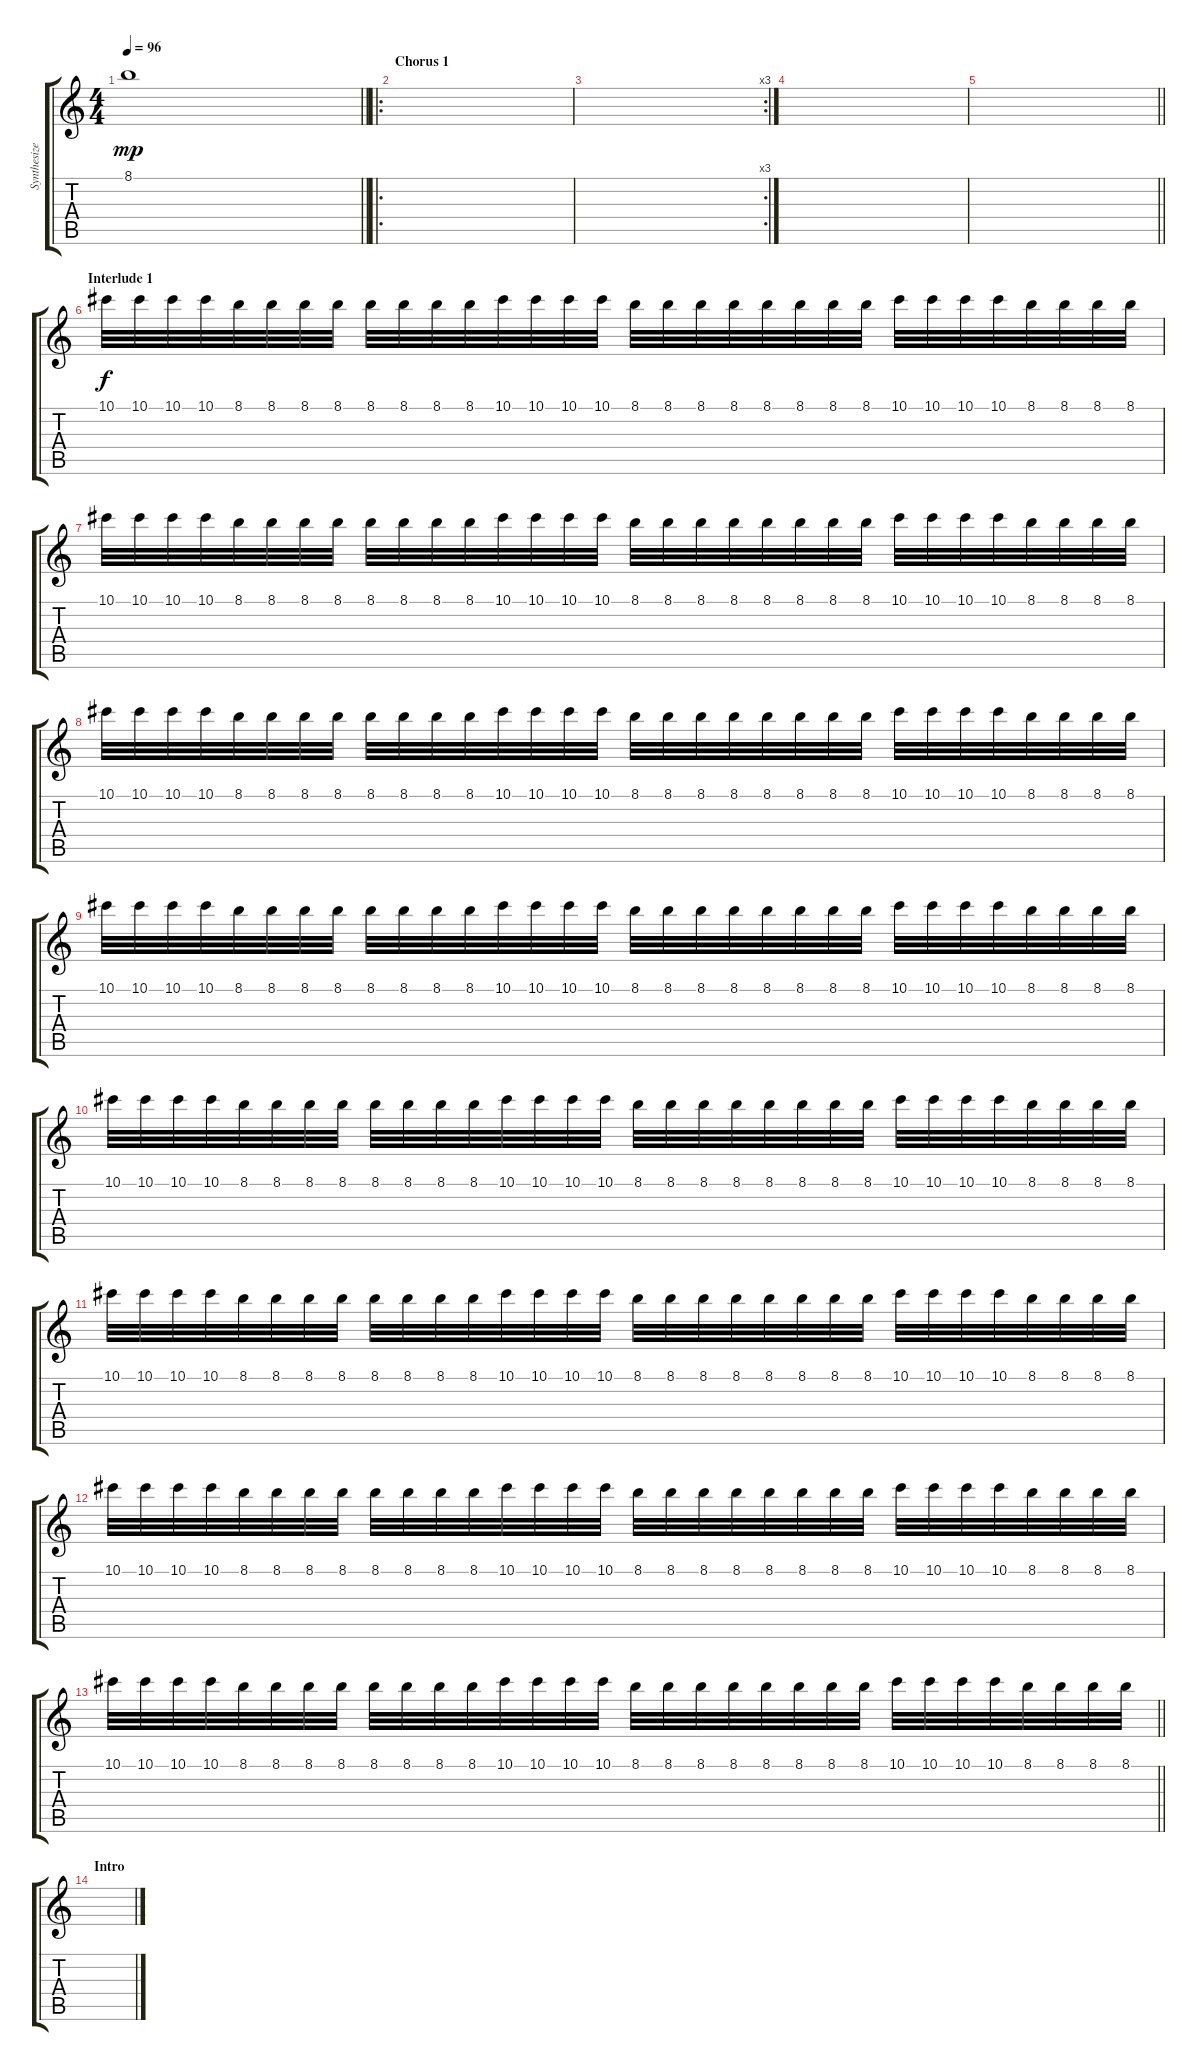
\track ("Synthesizer" "Synthesize") {instrument distortionguitar}
\staff {score tabs}
\tuning (Eb4 Bb3 Gb3 Db3 Ab2 Db2) {hide}
\ts (4 4)
\tempo 96
\clef g2
\barLineRight lightlight
\ks c
8.1{t}.1{dy mp} |
\ro
\section ("" "Chorus 1")
|
\rc 3
|
|
\barLineRight lightlight
|
\section ("" "Interlude 1")
10.1.32{dy f volume 7} 10.1.32 10.1.32 10.1.32 8.1.32 8.1.32 8.1.32 8.1.32 8.1.32 8.1.32 8.1.32 8.1.32 10.1.32 10.1.32 10.1.32 10.1.32 8.1.32 8.1.32 8.1.32 8.1.32 8.1.32 8.1.32 8.1.32 8.1.32 10.1.32 10.1.32 10.1.32 10.1.32 8.1.32 8.1.32 8.1.32 8.1.32 |
10.1.32 10.1.32 10.1.32 10.1.32 8.1.32 8.1.32 8.1.32 8.1.32 8.1.32 8.1.32 8.1.32 8.1.32 10.1.32 10.1.32 10.1.32 10.1.32 8.1.32 8.1.32 8.1.32 8.1.32 8.1.32 8.1.32 8.1.32 8.1.32 10.1.32 10.1.32 10.1.32 10.1.32 8.1.32 8.1.32 8.1.32 8.1.32 |
10.1.32 10.1.32 10.1.32 10.1.32 8.1.32 8.1.32 8.1.32 8.1.32 8.1.32 8.1.32 8.1.32 8.1.32 10.1.32 10.1.32 10.1.32 10.1.32 8.1.32 8.1.32 8.1.32 8.1.32 8.1.32 8.1.32 8.1.32 8.1.32 10.1.32 10.1.32 10.1.32 10.1.32 8.1.32 8.1.32 8.1.32 8.1.32 |
10.1.32 10.1.32 10.1.32 10.1.32 8.1.32 8.1.32 8.1.32 8.1.32 8.1.32 8.1.32 8.1.32 8.1.32 10.1.32 10.1.32 10.1.32 10.1.32 8.1.32 8.1.32 8.1.32 8.1.32 8.1.32 8.1.32 8.1.32 8.1.32 10.1.32 10.1.32 10.1.32 10.1.32 8.1.32 8.1.32 8.1.32 8.1.32 |
10.1.32 10.1.32 10.1.32 10.1.32 8.1.32 8.1.32 8.1.32 8.1.32 8.1.32 8.1.32 8.1.32 8.1.32 10.1.32 10.1.32 10.1.32 10.1.32 8.1.32 8.1.32 8.1.32 8.1.32 8.1.32 8.1.32 8.1.32 8.1.32 10.1.32 10.1.32 10.1.32 10.1.32 8.1.32 8.1.32 8.1.32 8.1.32 |
10.1.32 10.1.32 10.1.32 10.1.32 8.1.32 8.1.32 8.1.32 8.1.32 8.1.32 8.1.32 8.1.32 8.1.32 10.1.32 10.1.32 10.1.32 10.1.32 8.1.32 8.1.32 8.1.32 8.1.32 8.1.32 8.1.32 8.1.32 8.1.32 10.1.32 10.1.32 10.1.32 10.1.32 8.1.32 8.1.32 8.1.32 8.1.32 |
10.1.32 10.1.32 10.1.32 10.1.32 8.1.32 8.1.32 8.1.32 8.1.32 8.1.32 8.1.32 8.1.32 8.1.32 10.1.32 10.1.32 10.1.32 10.1.32 8.1.32 8.1.32 8.1.32 8.1.32 8.1.32 8.1.32 8.1.32 8.1.32 10.1.32 10.1.32 10.1.32 10.1.32 8.1.32 8.1.32 8.1.32 8.1.32 |
\barLineRight lightlight
10.1.32 10.1.32 10.1.32 10.1.32 8.1.32 8.1.32 8.1.32 8.1.32 8.1.32 8.1.32 8.1.32 8.1.32 10.1.32 10.1.32 10.1.32 10.1.32 8.1.32 8.1.32 8.1.32 8.1.32 8.1.32 8.1.32 8.1.32 8.1.32 10.1.32 10.1.32 10.1.32 10.1.32 8.1.32 8.1.32 8.1.32 8.1.32 |
\section ("" "Intro")
